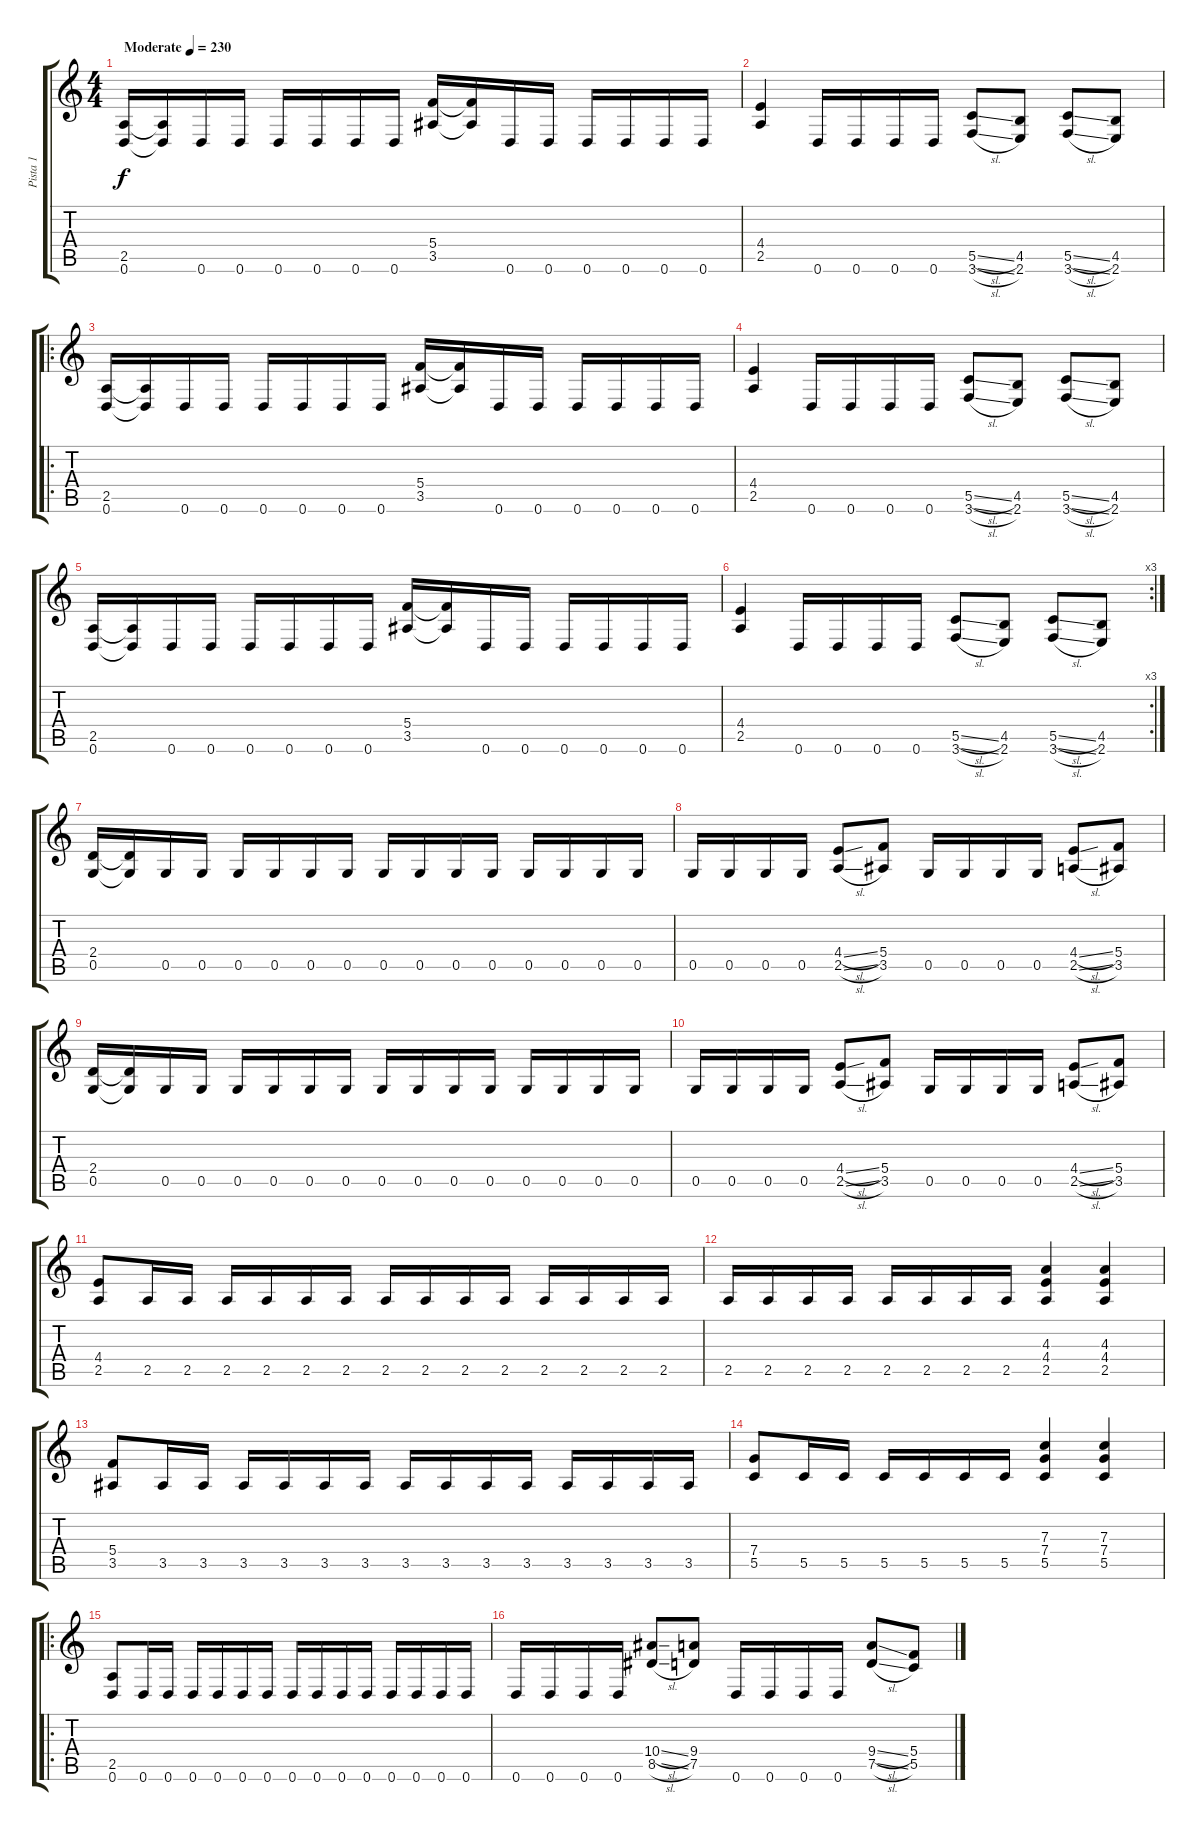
\track ("Pista 1" "Pista 1") {instrument overdrivenguitar}
\staff {score tabs}
\tuning (D4 A3 F3 C3 G2 D2) {hide}
\ts (4 4)
\tempo (230 "Moderate")
\clef g2
\ks c
(2.5 0.6).16{dy f instrument overdrivenguitar} (2.5{t} 0.6{t}).16 0.6.16 0.6.16 0.6.16 0.6.16 0.6.16 0.6.16 (5.4 3.5).16 (5.4{t} 3.5{t}).16 0.6.16 0.6.16 0.6.16 0.6.16 0.6.16 0.6.16 |
(4.4 2.5).4 0.6.16 0.6.16 0.6.16 0.6.16 (5.5{sl} 3.6{sl}).8 (4.5 2.6).8 (5.5{sl} 3.6{sl}).8 (4.5 2.6).8 |
\ro
(2.5 0.6).16 (2.5{t} 0.6{t}).16 0.6.16 0.6.16 0.6.16 0.6.16 0.6.16 0.6.16 (5.4 3.5).16 (5.4{t} 3.5{t}).16 0.6.16 0.6.16 0.6.16 0.6.16 0.6.16 0.6.16 |
(4.4 2.5).4 0.6.16 0.6.16 0.6.16 0.6.16 (5.5{sl} 3.6{sl}).8 (4.5 2.6).8 (5.5{sl} 3.6{sl}).8 (4.5 2.6).8 |
(2.5 0.6).16 (2.5{t} 0.6{t}).16 0.6.16 0.6.16 0.6.16 0.6.16 0.6.16 0.6.16 (5.4 3.5).16 (5.4{t} 3.5{t}).16 0.6.16 0.6.16 0.6.16 0.6.16 0.6.16 0.6.16 |
\rc 3
(4.4 2.5).4 0.6.16 0.6.16 0.6.16 0.6.16 (5.5{sl} 3.6{sl}).8 (4.5 2.6).8 (5.5{sl} 3.6{sl}).8 (4.5 2.6).8 |
(2.4 0.5).16 (2.4{t} 0.5{t}).16 0.5.16 0.5.16 0.5.16 0.5.16 0.5.16 0.5.16 0.5.16 0.5.16 0.5.16 0.5.16 0.5.16 0.5.16 0.5.16 0.5.16 |
0.5.16 0.5.16 0.5.16 0.5.16 (4.4{sl} 2.5{sl}).8 (5.4 3.5).8 0.5.16 0.5.16 0.5.16 0.5.16 (4.4{sl} 2.5{sl}).8 (5.4 3.5).8 |
(2.4 0.5).16 (2.4{t} 0.5{t}).16 0.5.16 0.5.16 0.5.16 0.5.16 0.5.16 0.5.16 0.5.16 0.5.16 0.5.16 0.5.16 0.5.16 0.5.16 0.5.16 0.5.16 |
0.5.16 0.5.16 0.5.16 0.5.16 (4.4{sl} 2.5{sl}).8 (5.4 3.5).8 0.5.16 0.5.16 0.5.16 0.5.16 (4.4{sl} 2.5{sl}).8 (5.4 3.5).8 |
(4.4 2.5).8 2.5.16 2.5.16 2.5.16 2.5.16 2.5.16 2.5.16 2.5.16 2.5.16 2.5.16 2.5.16 2.5.16 2.5.16 2.5.16 2.5.16 |
2.5.16 2.5.16 2.5.16 2.5.16 2.5.16 2.5.16 2.5.16 2.5.16 (4.3 4.4 2.5).4 (4.3 4.4 2.5).4 |
(5.4 3.5).8 3.5.16 3.5.16 3.5.16 3.5.16 3.5.16 3.5.16 3.5.16 3.5.16 3.5.16 3.5.16 3.5.16 3.5.16 3.5.16 3.5.16 |
(7.4 5.5).8 5.5.16 5.5.16 5.5.16 5.5.16 5.5.16 5.5.16 (7.3 7.4 5.5).4 (7.3 7.4 5.5).4 |
\ro
(2.5 0.6).8 0.6.16 0.6.16 0.6.16 0.6.16 0.6.16 0.6.16 0.6.16 0.6.16 0.6.16 0.6.16 0.6.16 0.6.16 0.6.16 0.6.16 |
0.6.16 0.6.16 0.6.16 0.6.16 (10.4{sl} 8.5{sl}).8 (9.4 7.5).8 0.6.16 0.6.16 0.6.16 0.6.16 (9.4{sl} 7.5{sl}).8 (5.4 5.5).8
